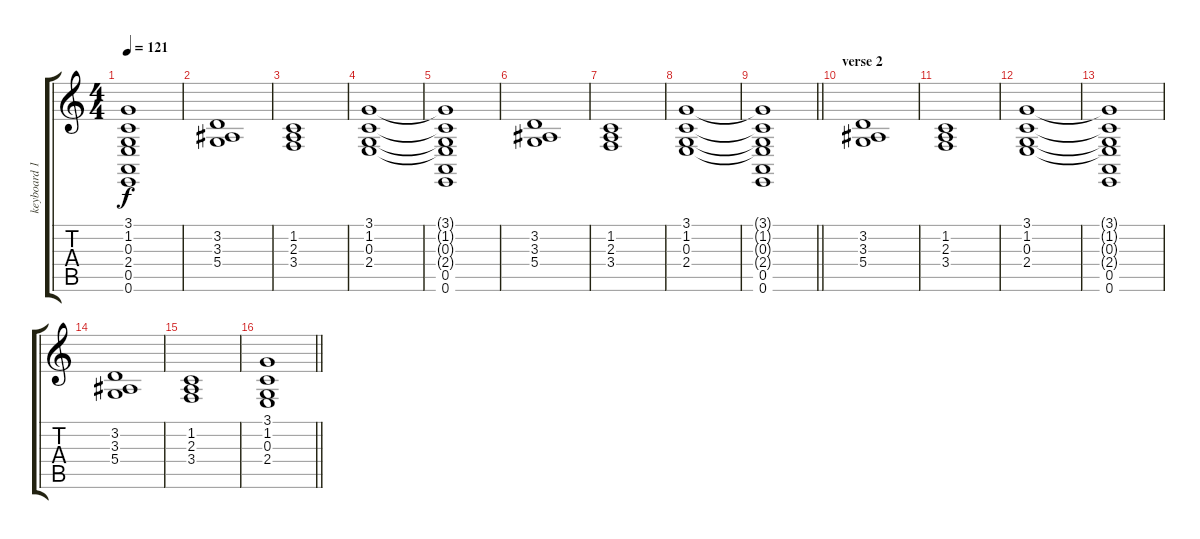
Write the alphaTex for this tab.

\track ("keyboard 1" "keyboard 1") {instrument electricpiano1}
\staff {score tabs}
\tuning (E4 B3 G3 D3 A2 E2) {hide}
\ts (4 4)
\tempo 121
\clef g2
\ks c
(3.1{t} 1.2{t} 0.3{t} 2.4{t} 0.5 0.6).1{dy f} |
(3.2 3.3 5.4).1 |
(1.2 2.3 3.4).1 |
(3.1 1.2 0.3 2.4).1 |
(3.1{t} 1.2{t} 0.3{t} 2.4{t} 0.5 0.6).1 |
(3.2 3.3 5.4).1 |
(1.2 2.3 3.4).1 |
(3.1 1.2 0.3 2.4).1 |
\barLineRight lightlight
(3.1{t} 1.2{t} 0.3{t} 2.4{t} 0.5 0.6).1 |
\section ("" "verse 2")
(3.2 3.3 5.4).1 |
(1.2 2.3 3.4).1 |
(3.1 1.2 0.3 2.4).1 |
(3.1{t} 1.2{t} 0.3{t} 2.4{t} 0.5 0.6).1 |
(3.2 3.3 5.4).1 |
(1.2 2.3 3.4).1 |
\barLineRight lightlight
(3.1 1.2 0.3 2.4).1
